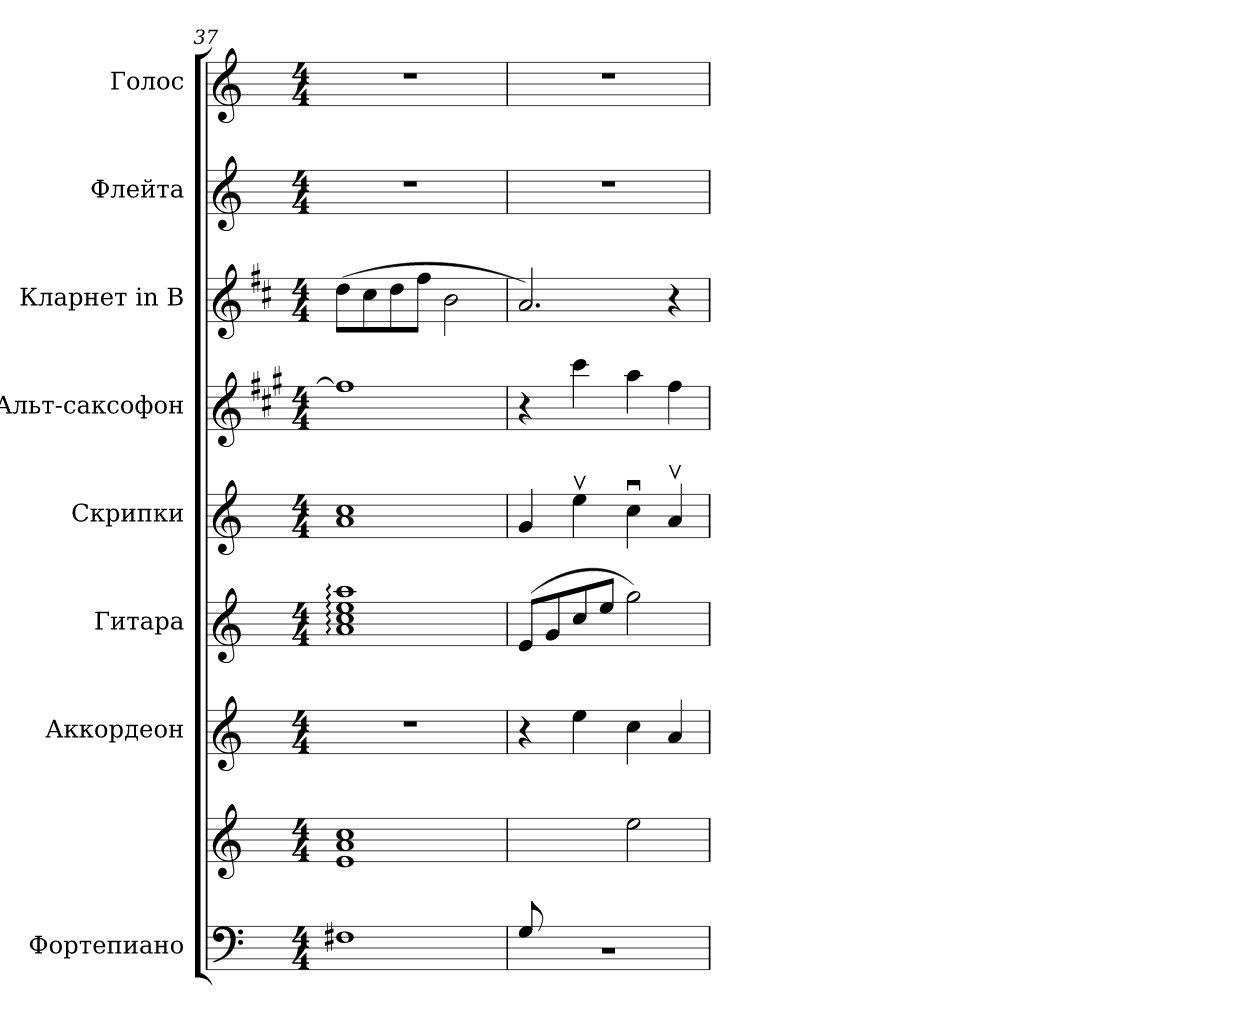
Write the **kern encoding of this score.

**kern	**kern	**kern	**kern	**kern	**kern	**kern	**kern	**kern
*part8	*part8	*part7	*part6	*part5	*part4	*part3	*part2	*part1
*staff9	*staff8	*staff7	*staff6	*staff5	*staff4	*staff3	*staff2	*staff1
*I"Фортепиано	*	*I"Аккордеон	*I"Гитара	*I"Скрипки	*I"Альт-саксофон	*I"Кларнет in B	*I"Флейта	*I"Голос
*clefF4	*clefG2	*clefG2	*clefG2	*clefG2	*clefG2	*clefG2	*clefG2	*clefG2
*	*	*	*ITrd7c12	*	*ITrd5c9	*ITrd1c2	*	*
*k[]	*k[]	*k[]	*k[]	*k[]	*k[]	*k[]	*k[]	*k[]
*C:	*C:	*C:	*C:	*C:	*C:	*C:	*C:	*C:
*M4/4	*M4/4	*M4/4	*M4/4	*M4/4	*M4/4	*M4/4	*M4/4	*M4/4
=37	=37	=37	=37	=37	=37	=37	=37	=37
1F#Xi	1ei 1ai 1cci	1r	1Ai: 1ci: 1ei: 1ai:	1ai 1cci	1ai]	(8cci\L	1r	1r
.	.	.	.	.	.	8bi\	.	.
.	.	.	.	.	.	8cci\	.	.
.	.	.	.	.	.	8eei\J	.	.
.	.	.	.	.	.	2ai\	.	.
=38	=38	=38	=38	=38	=38	=38	=38	=38
*^	*	*	*	*	*	*	*	*
8Gi/L	1r	8ryy	4r	(8Ei/L	4gi/	4r	2.gi/)	1r	1r
2..ryy	.	8ei\	.	8Gi/	.	.	.	.	.
.	.	8gi\	4eei\	8ci/	4eevi\	4eei\	.	.	.
.	.	8cci\J	.	8ei/J	.	.	.	.	.
.	.	2eei\	4cci\	2gi\)	4ccui\	4cci\	.	.	.
.	.	.	4ai/	.	4avi/	4ai\	4r	.	.
*v	*v	*	*	*	*	*	*	*	*
=	=	=	=	=	=	=	=	=
*-	*-	*-	*-	*-	*-	*-	*-	*-
